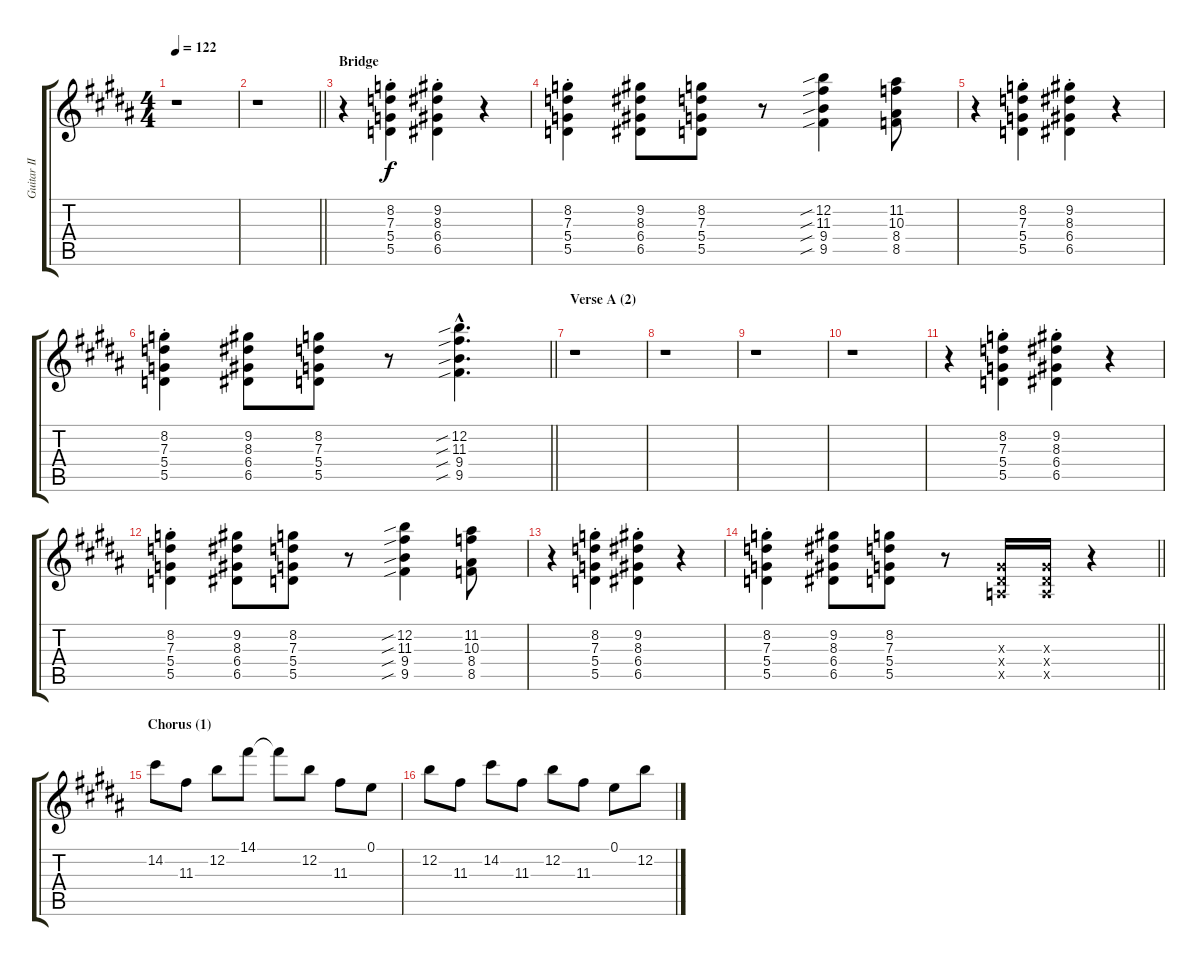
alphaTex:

\track ("Guitar II" "Guitar II") {instrument distortionguitar}
\staff {score tabs}
\tuning (E4 B3 G3 D3 A2 E2) {hide}
\ts (4 4)
\tempo 122
\clef g2
\ks g#minor
r.1{dy f} |
\barLineRight lightlight
r.1 |
\section ("" "Bridge")
r.4 (8.2{st} 7.3{st} 5.4{st} 5.5{st}).4 (9.2{st} 8.3{st} 6.4{st} 6.5{st}).4 r.4 |
(8.2{st} 7.3{st} 5.4{st} 5.5{st}).4 (9.2 8.3 6.4 6.5).8 (8.2 7.3 5.4 5.5).8 r.8 (12.2{sib} 11.3{sib} 9.4{sib} 9.5{sib}).4 (11.2 10.3 8.4 8.5).8 |
r.4 (8.2{st} 7.3{st} 5.4{st} 5.5{st}).4 (9.2{st} 8.3{st} 6.4{st} 6.5{st}).4 r.4 |
\barLineRight lightlight
(8.2{st} 7.3{st} 5.4{st} 5.5{st}).4 (9.2 8.3 6.4 6.5).8 (8.2 7.3 5.4 5.5).8 r.8 (12.2{sib hac} 11.3{sib hac} 9.4{sib hac} 9.5{sib hac}).4{d} |
\section ("" "Verse A (2)")
r.1 |
r.1 |
r.1 |
r.1 |
r.4 (8.2{st} 7.3{st} 5.4{st} 5.5{st}).4 (9.2{st} 8.3{st} 6.4{st} 6.5{st}).4 r.4 |
(8.2{st} 7.3{st} 5.4{st} 5.5{st}).4 (9.2 8.3 6.4 6.5).8 (8.2 7.3 5.4 5.5).8 r.8 (12.2{sib} 11.3{sib} 9.4{sib} 9.5{sib}).4 (11.2 10.3 8.4 8.5).8 |
r.4 (8.2{st} 7.3{st} 5.4{st} 5.5{st}).4 (9.2{st} 8.3{st} 6.4{st} 6.5{st}).4 r.4 |
\barLineRight lightlight
(8.2{st} 7.3{st} 5.4{st} 5.5{st}).4 (9.2 8.3 6.4 6.5).8 (8.2 7.3 5.4 5.5).8 r.8 (0.3{x} 0.4{x} 0.5{x}).16 (0.3{x} 0.4{x} 0.5{x}).16 r.4 |
\section ("" "Chorus (1)")
14.2.8{instrument electricguitarjazz} 11.3.8 12.2.8 14.1.8 14.1{t}.8 12.2.8 11.3.8 0.1.8 |
12.2.8 11.3.8 14.2.8 11.3.8 12.2.8 11.3.8 0.1.8 12.2.8
